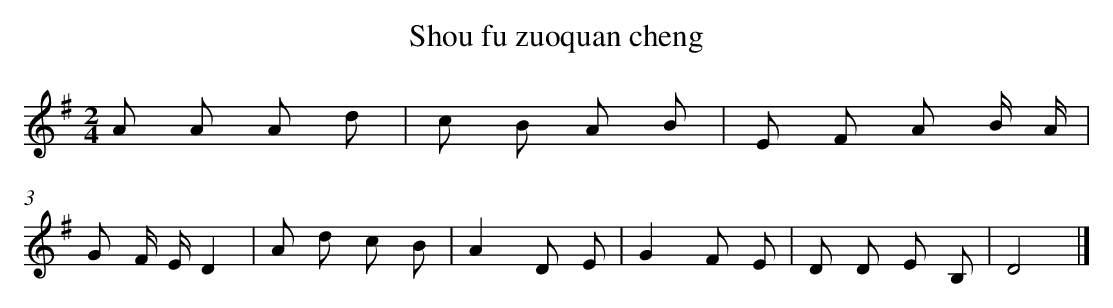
X:1
T: Shou fu zuoquan cheng
L: 1/8
M: 2/4
K: G
A A A d [I:setbarnb 1]|
c B A B |
E F A B/ A/ |
G F/ E/D2 |
A d c B |
A2D E |
G2F E |
D D E B, |
D4 |]
